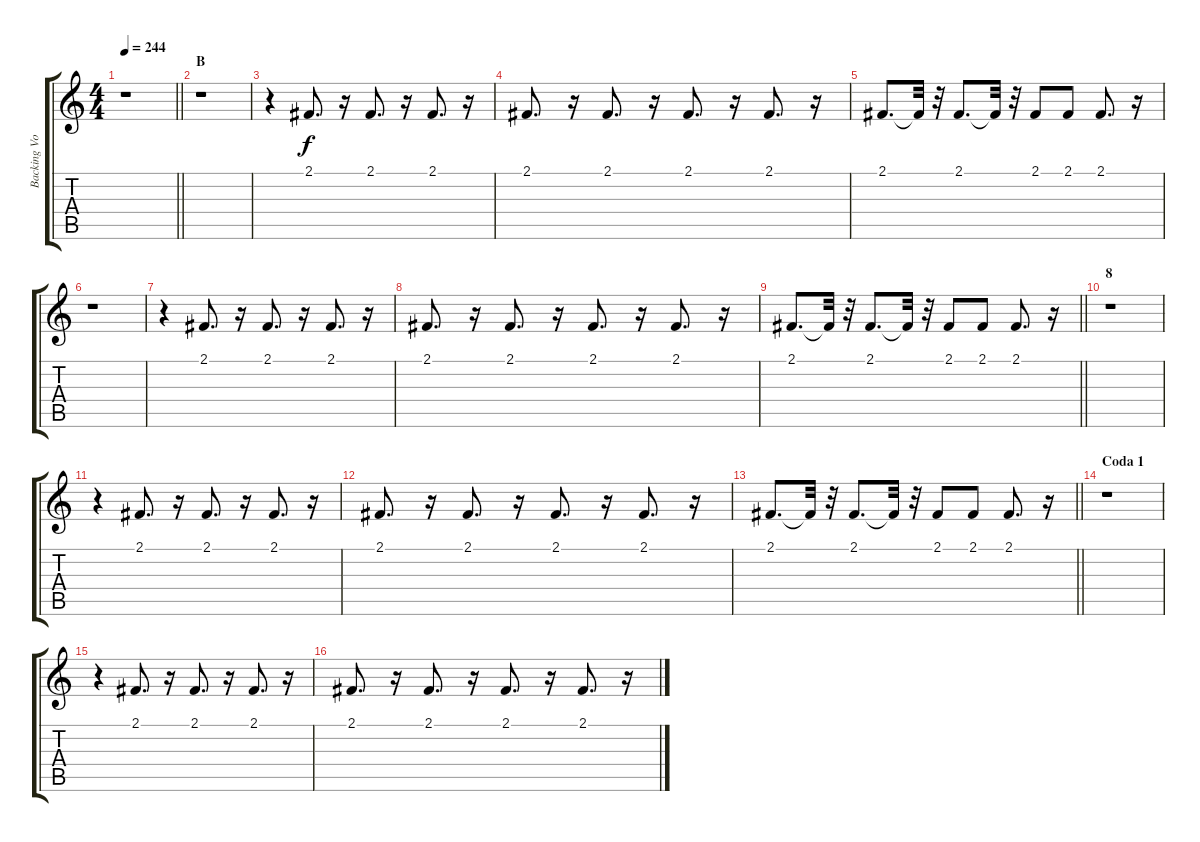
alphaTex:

\track ("Backing Vocal" "Backing Vo") {instrument pad1newage}
\staff {score tabs}
\tuning (E4 B3 G3 D3 A2 E2) {hide}
\ts (4 4)
\tempo 244
\clef g2
\barLineRight lightlight
\ks c
r.1{dy f} |
\section ("" "B")
r.1 |
r.4 2.1.8{d} r.16 2.1.8{d} r.16 2.1.8{d} r.16 |
2.1.8{d} r.16 2.1.8{d} r.16 2.1.8{d} r.16 2.1.8{d} r.16 |
2.1.8{d} 2.1{t}.32 r.32 2.1.8{d} 2.1{t}.32 r.32 2.1.8 2.1.8 2.1.8{d} r.16 |
r.1 |
r.4 2.1.8{d} r.16 2.1.8{d} r.16 2.1.8{d} r.16 |
2.1.8{d} r.16 2.1.8{d} r.16 2.1.8{d} r.16 2.1.8{d} r.16 |
\barLineRight lightlight
2.1.8{d} 2.1{t}.32 r.32 2.1.8{d} 2.1{t}.32 r.32 2.1.8 2.1.8 2.1.8{d} r.16 |
\section ("" "8")
r.1 |
r.4 2.1.8{d} r.16 2.1.8{d} r.16 2.1.8{d} r.16 |
2.1.8{d} r.16 2.1.8{d} r.16 2.1.8{d} r.16 2.1.8{d} r.16 |
\barLineRight lightlight
2.1.8{d} 2.1{t}.32 r.32 2.1.8{d} 2.1{t}.32 r.32 2.1.8 2.1.8 2.1.8{d} r.16 |
\section ("" "Coda 1")
r.1 |
r.4 2.1.8{d} r.16 2.1.8{d} r.16 2.1.8{d} r.16 |
2.1.8{d} r.16 2.1.8{d} r.16 2.1.8{d} r.16 2.1.8{d} r.16
